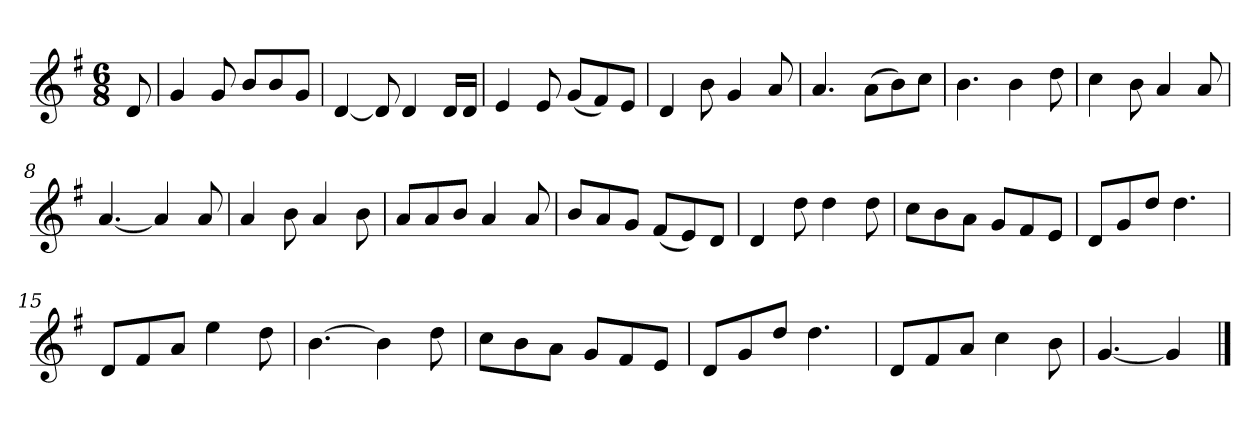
**kern
*part1
*staff1
*k[f#]
*M6/8
*MM120
=
8d
=1
4g
8g
8bL
8b
8gJ
=2
[4d
8d]
4d
16dLL
16dJJ
=3
4e
8e
(8gL
8f#)
8eJ
=4
4d
8b
4g
8a
=5
4.a
(8aL
8b)
8ccJ
=6
4.b
4b
8dd
=7
4cc
8b
4a
8a
=8
[4.a
4a]
8a
=9
4a
8b
4a
8b
=10
8aL
8a
8bJ
4a
8a
=11
8bL
8a
8gJ
(8f#L
8e)
8dJ
=12
4d
8dd
4dd
8dd
=13
8ccL
8b
8aJ
8gL
8f#
8eJ
=14
8dL
8g
8ddJ
4.dd
=15
8dL
8f#
8aJ
4ee
8dd
=16
[4.b
4b]
8dd
=17
8ccL
8b
8aJ
8gL
8f#
8eJ
=18
8dL
8g
8ddJ
4.dd
=19
8dL
8f#
8aJ
4cc
8b
=20
[4.g
4g]
==
*-
